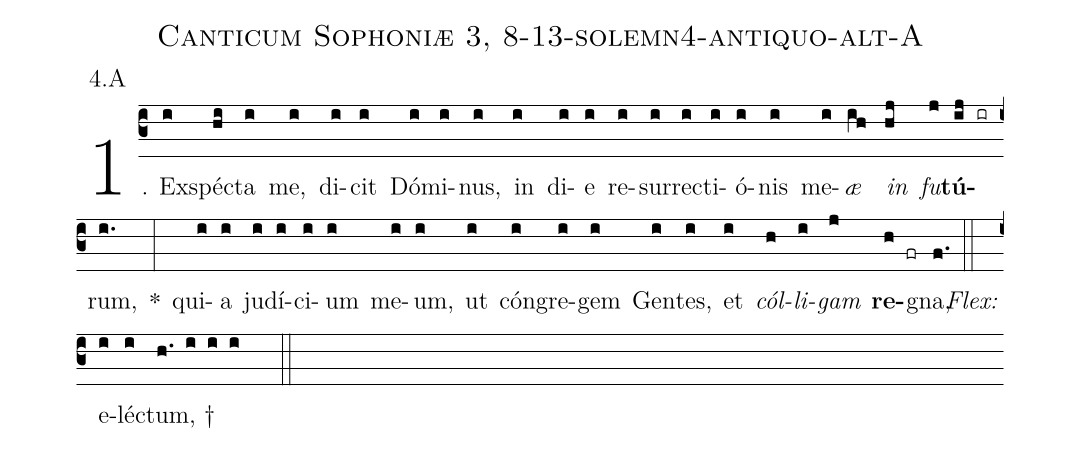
name: Canticum Sophoniæ 3, 8-13-solemn4-antiquo-alt-A;
annotation: 4.A;
%%
(c3)1. Ex(i)spéc(hi)ta(i) me,(i) di(i)cit(i) Dó(i)mi(i)nus,(i) in(i) di(i)e(i) re(i)sur(i)rec(i)ti(i)ó(i)nis(i) me(i)<i>æ</i>(ih) <i>in</i>(hj) <i>fu</i>(j)<b>tú</b>(ij ir)rum,(i.) *(:) qui(i)a(i) ju(i)dí(i)ci(i)um(i) me(i)um,(i) ut(i) cón(i)gre(i)gem(i) Gen(i)tes,(i) et(i) <i>cól</i>(h)<i>li</i>(i)<i>gam</i>(j) <b>re</b>(h fr)gna,(f.) (::)
<i>Flex:</i>()  e(i)léc(i)tum, †(h. i i i  ::)
